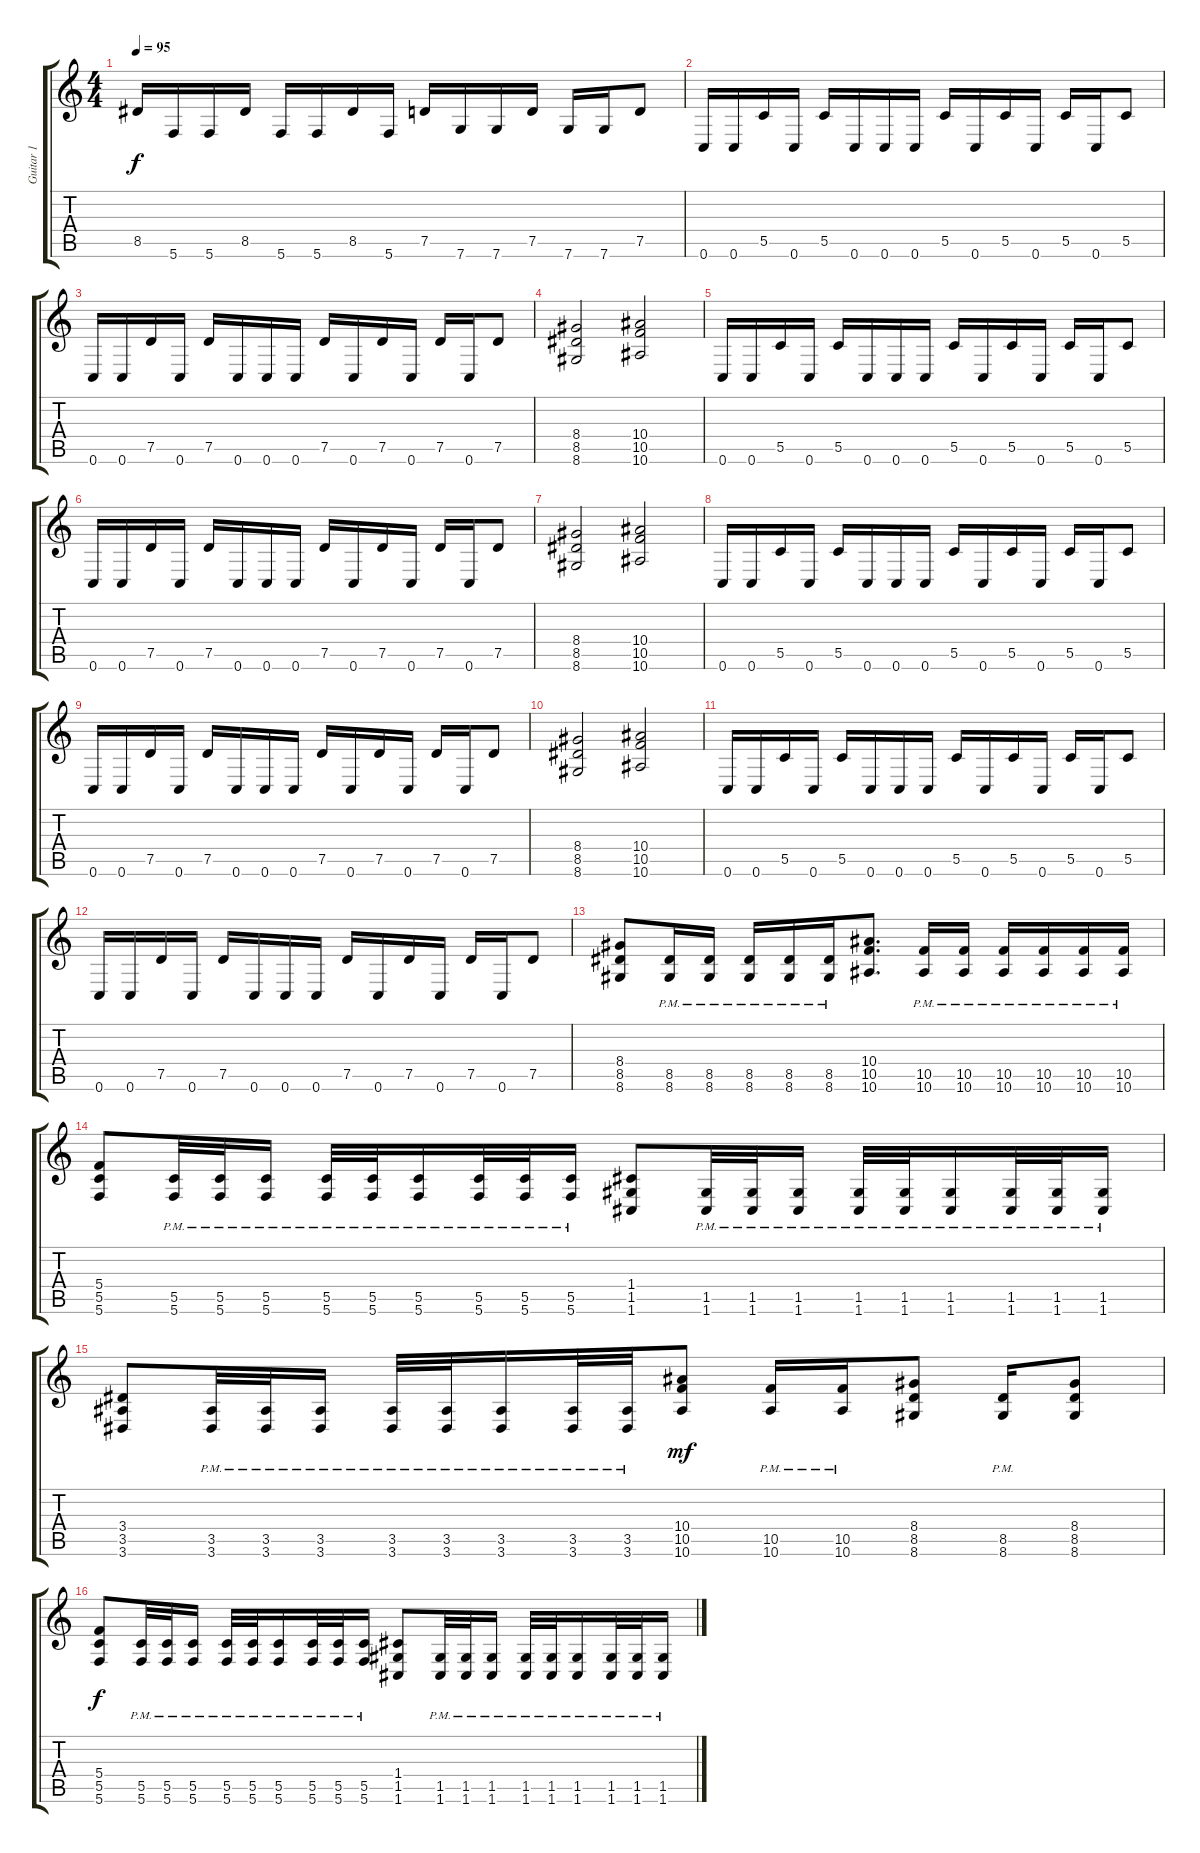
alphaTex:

\track ("Guitar 1" "Guitar 1") {instrument distortionguitar}
\staff {score tabs}
\tuning (D4 A3 F3 C3 G2 C2) {hide}
\ts (4 4)
\tempo 95
\clef g2
\ks c
8.5.16{dy f} 5.6.16 5.6.16 8.5.16 5.6.16 5.6.16 8.5.16 5.6.16 7.5.16 7.6.16 7.6.16 7.5.16 7.6.16 7.6.16 7.5.8 |
0.6.16 0.6.16 5.5.16 0.6.16 5.5.16 0.6.16 0.6.16 0.6.16 5.5.16 0.6.16 5.5.16 0.6.16 5.5.16 0.6.16 5.5.8 |
0.6.16 0.6.16 7.5.16 0.6.16 7.5.16 0.6.16 0.6.16 0.6.16 7.5.16 0.6.16 7.5.16 0.6.16 7.5.16 0.6.16 7.5.8 |
(8.4 8.5 8.6).2 (10.4 10.5 10.6).2 |
0.6.16 0.6.16 5.5.16 0.6.16 5.5.16 0.6.16 0.6.16 0.6.16 5.5.16 0.6.16 5.5.16 0.6.16 5.5.16 0.6.16 5.5.8 |
0.6.16 0.6.16 7.5.16 0.6.16 7.5.16 0.6.16 0.6.16 0.6.16 7.5.16 0.6.16 7.5.16 0.6.16 7.5.16 0.6.16 7.5.8 |
(8.4 8.5 8.6).2 (10.4 10.5 10.6).2 |
0.6.16 0.6.16 5.5.16 0.6.16 5.5.16 0.6.16 0.6.16 0.6.16 5.5.16 0.6.16 5.5.16 0.6.16 5.5.16 0.6.16 5.5.8 |
0.6.16 0.6.16 7.5.16 0.6.16 7.5.16 0.6.16 0.6.16 0.6.16 7.5.16 0.6.16 7.5.16 0.6.16 7.5.16 0.6.16 7.5.8 |
(8.4 8.5 8.6).2 (10.4 10.5 10.6).2 |
0.6.16 0.6.16 5.5.16 0.6.16 5.5.16 0.6.16 0.6.16 0.6.16 5.5.16 0.6.16 5.5.16 0.6.16 5.5.16 0.6.16 5.5.8 |
0.6.16 0.6.16 7.5.16 0.6.16 7.5.16 0.6.16 0.6.16 0.6.16 7.5.16 0.6.16 7.5.16 0.6.16 7.5.16 0.6.16 7.5.8 |
(8.4 8.5 8.6).8 (8.5{pm} 8.6{pm}).16 (8.5{pm} 8.6{pm}).16 (8.5{pm} 8.6{pm}).16 (8.5{pm} 8.6{pm}).16 (8.5{pm} 8.6{pm}).16 (10.4 10.5 10.6).8{d} (10.5{pm} 10.6{pm}).16 (10.5{pm} 10.6{pm}).16 (10.5{pm} 10.6{pm}).16 (10.5{pm} 10.6{pm}).16 (10.5{pm} 10.6{pm}).16 (10.5{pm} 10.6{pm}).16 |
(5.4 5.5 5.6).8 (5.5{pm} 5.6{pm}).32 (5.5{pm} 5.6{pm}).32 (5.5{pm} 5.6{pm}).16 (5.5{pm} 5.6{pm}).32 (5.5{pm} 5.6{pm}).32 (5.5{pm} 5.6{pm}).16 (5.5{pm} 5.6{pm}).32 (5.5{pm} 5.6{pm}).32 (5.5{pm} 5.6{pm}).16 (1.4 1.5 1.6).8 (1.5{pm} 1.6{pm}).32 (1.5{pm} 1.6{pm}).32 (1.5{pm} 1.6{pm}).16 (1.5{pm} 1.6{pm}).32 (1.5{pm} 1.6{pm}).32 (1.5{pm} 1.6{pm}).16 (1.5{pm} 1.6{pm}).32 (1.5{pm} 1.6{pm}).32 (1.5{pm} 1.6{pm}).16 |
(3.4 3.5 3.6).8 (3.5{pm} 3.6{pm}).32 (3.5{pm} 3.6{pm}).32 (3.5{pm} 3.6{pm}).16 (3.5{pm} 3.6{pm}).32 (3.5{pm} 3.6{pm}).32 (3.5{pm} 3.6{pm}).16 (3.5{pm} 3.6{pm}).32 (3.5{pm} 3.6{pm}).32 (10.4 10.5 10.6).8{dy mf} (10.5{pm} 10.6{pm}).16 (10.5{pm} 10.6{pm}).16 (8.4 8.5 8.6).8 (8.5{pm} 8.6{pm}).16 (8.4 8.5 8.6).8 |
(5.4 5.5 5.6).8{dy f} (5.5{pm} 5.6{pm}).32 (5.5{pm} 5.6{pm}).32 (5.5{pm} 5.6{pm}).16 (5.5{pm} 5.6{pm}).32 (5.5{pm} 5.6{pm}).32 (5.5{pm} 5.6{pm}).16 (5.5{pm} 5.6{pm}).32 (5.5{pm} 5.6{pm}).32 (5.5{pm} 5.6{pm}).16 (1.4 1.5 1.6).8 (1.5{pm} 1.6{pm}).32 (1.5{pm} 1.6{pm}).32 (1.5{pm} 1.6{pm}).16 (1.5{pm} 1.6{pm}).32 (1.5{pm} 1.6{pm}).32 (1.5{pm} 1.6{pm}).16 (1.5{pm} 1.6{pm}).32 (1.5{pm} 1.6{pm}).32 (1.5{pm} 1.6{pm}).16
